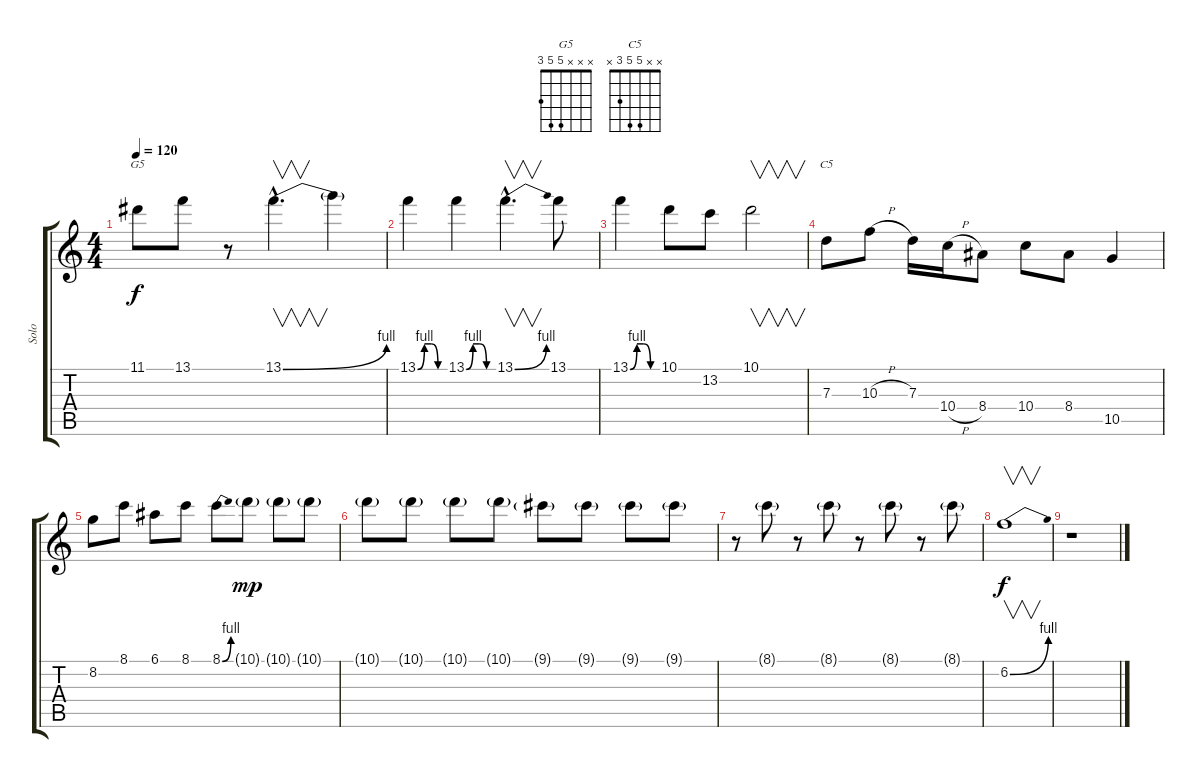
\track ("Solo" "Solo") {instrument overdrivenguitar}
\staff {score tabs}
\tuning (E4 B3 G3 D3 A2 E2) {hide}
\chord ("G5" x x x 5 5 3)
\chord ("C5" x x 5 5 3 x)
\ts (4 4)
\tempo 120
\clef g2
\ks c
11.1.8{ch "G5" dy f} 13.1.8 r.8 13.1{be (bend 0 0 60 4) hac}.4{v d} 13.1{t}.4 |
13.1{be (custom 0 0 15 4 30 4 45 0 60 0)}.4 13.1{be (custom 0 0 15 4 30 4 45 0 60 0)}.4 13.1{be (bend 0 0 60 4) hac}.4{v d} 13.1.8 |
13.1{be (custom 0 0 15 4 30 4 45 0 60 0)}.4 10.1.8 13.2.8 10.1.2{v} |
7.3.8{ch "C5"} 10.3{h}.8 7.3.16 10.4{h}.16 8.4.8 10.4.8 8.4.8 10.5.4 |
8.2.8 8.1.8 6.1.8 8.1.8 8.1{be (bend 0 0 60 4)}.8 10.1{g}.8{dy mp} 10.1{g}.8 10.1{g}.8 |
10.1{g}.8 10.1{g}.8 10.1{g}.8 10.1{g}.8 9.1{g}.8 9.1{g}.8 9.1{g}.8 9.1{g}.8 |
r.8 8.1{g}.8 r.8 8.1{g}.8 r.8 8.1{g}.8 r.8 8.1{g}.8 |
6.2{be (bend 0 0 60 4)}.1{v dy f} |
r.1
